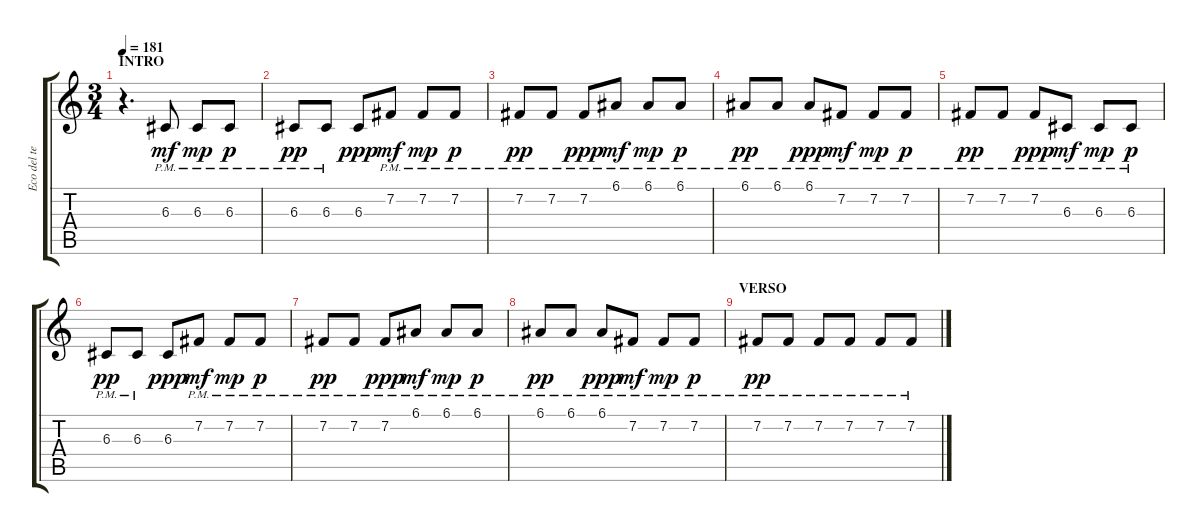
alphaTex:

\track ("Eco del teclado" "Eco del te") {instrument lead1square}
\staff {score tabs}
\tuning (E4 B3 G3 D3 A2 E2) {hide}
\ts (3 4)
\section ("" "INTRO")
\tempo 181
\clef g2
\ks c
r.4{d dy mf instrument lead1square} 6.3{pm}.8 6.3{pm}.8{dy mp} 6.3{pm}.8{dy p} |
6.3{pm}.8{dy pp} 6.3{pm}.8 6.3.8{dy ppp} 7.2{pm}.8{dy mf} 7.2{pm}.8{dy mp} 7.2{pm}.8{dy p} |
7.2{pm}.8{dy pp} 7.2{pm}.8 7.2{pm}.8{dy ppp} 6.1{pm}.8{dy mf} 6.1{pm}.8{dy mp} 6.1{pm}.8{dy p} |
6.1{pm}.8{dy pp} 6.1{pm}.8 6.1{pm}.8{dy ppp} 7.2{pm}.8{dy mf} 7.2{pm}.8{dy mp} 7.2{pm}.8{dy p} |
7.2{pm}.8{dy pp} 7.2{pm}.8 7.2{pm}.8{dy ppp} 6.3{pm}.8{dy mf} 6.3{pm}.8{dy mp} 6.3{pm}.8{dy p} |
6.3{pm}.8{dy pp} 6.3{pm}.8 6.3.8{dy ppp} 7.2{pm}.8{dy mf} 7.2{pm}.8{dy mp} 7.2{pm}.8{dy p} |
7.2{pm}.8{dy pp} 7.2{pm}.8 7.2{pm}.8{dy ppp} 6.1{pm}.8{dy mf} 6.1{pm}.8{dy mp} 6.1{pm}.8{dy p} |
6.1{pm}.8{dy pp} 6.1{pm}.8 6.1{pm}.8{dy ppp} 7.2{pm}.8{dy mf} 7.2{pm}.8{dy mp} 7.2{pm}.8{dy p} |
\section ("" "VERSO")
7.2{pm}.8{dy pp volume 0} 7.2{pm}.8 7.2{pm}.8 7.2{pm}.8 7.2{pm}.8 7.2{pm}.8
